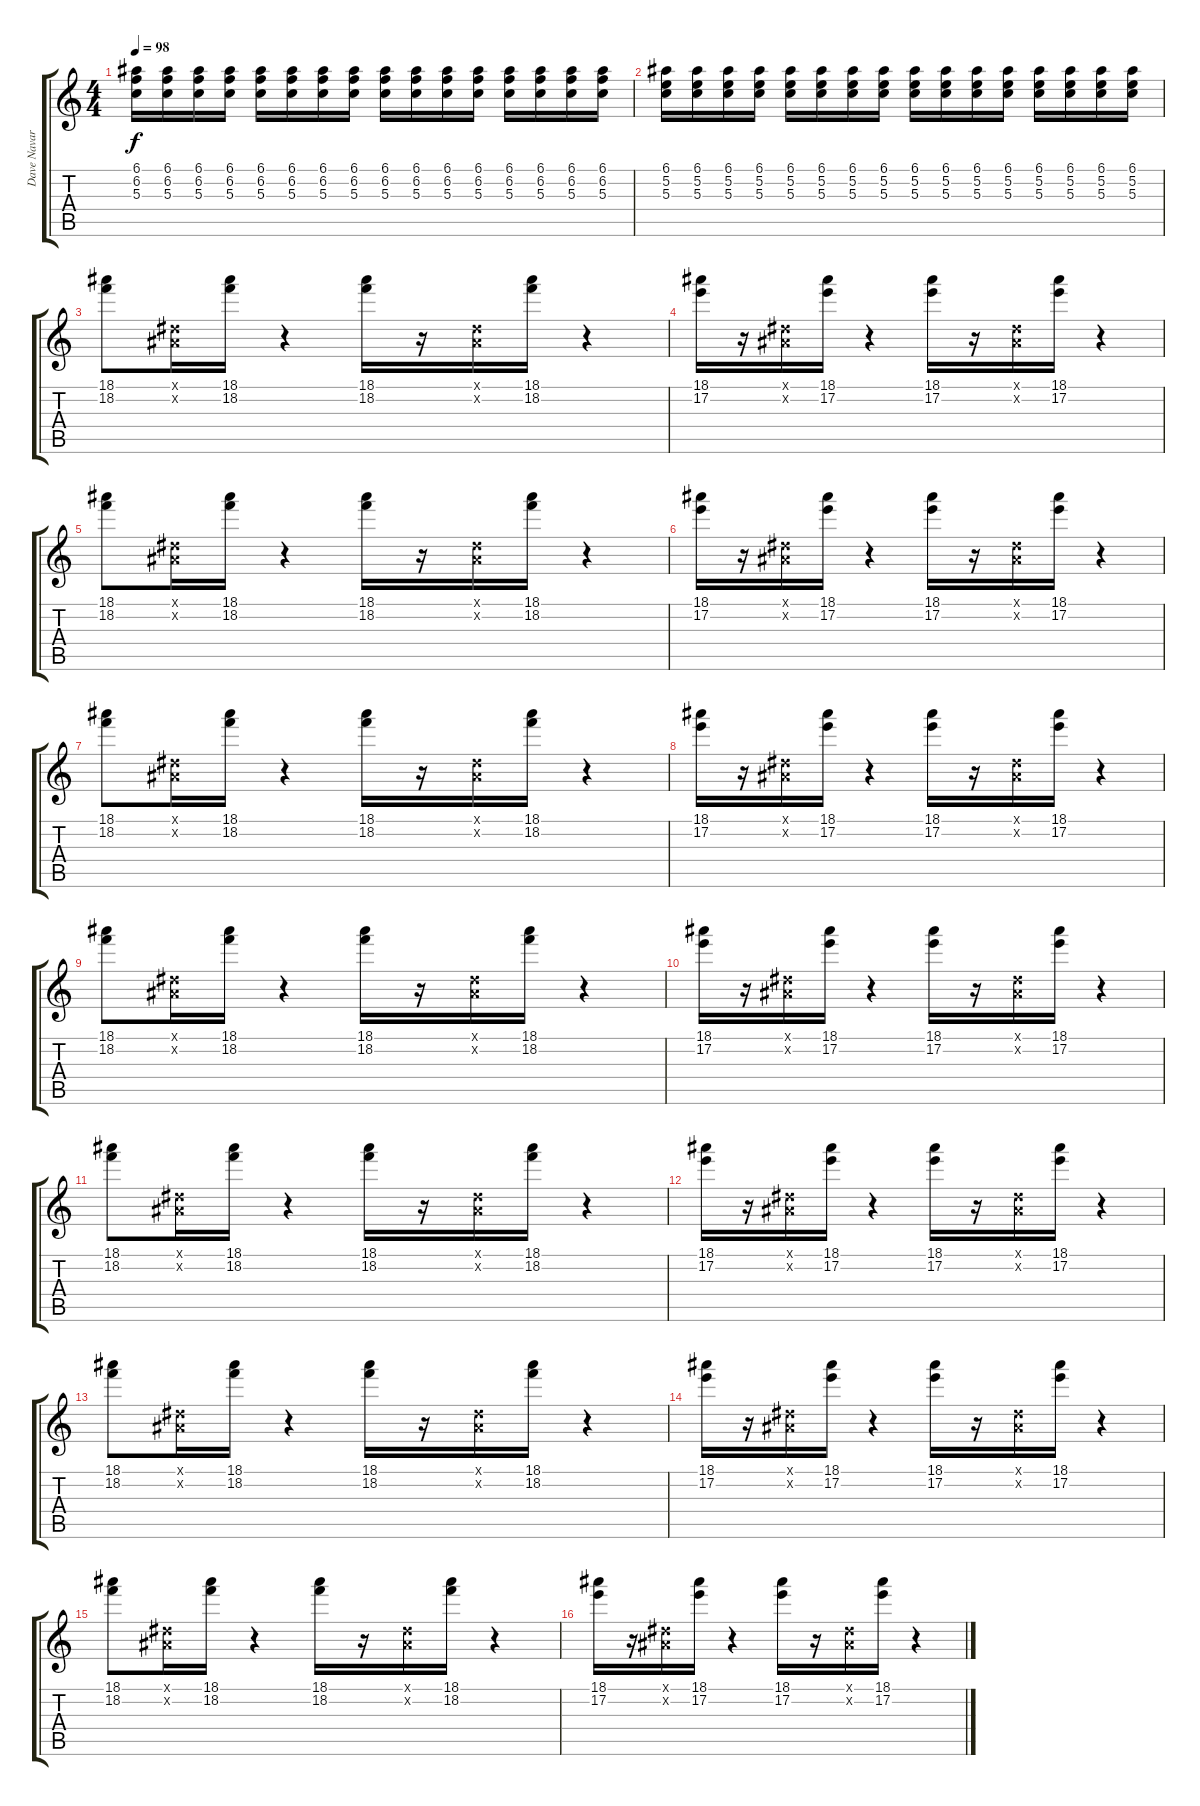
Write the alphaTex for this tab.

\track ("Dave Navarro" "Dave Navar") {instrument electricguitarclean}
\staff {score tabs}
\tuning (E4 B3 G3 D3 A2 E2) {hide}
\ts (4 4)
\tempo 98
\clef g2
\ks c
(6.1 6.2 5.3).16{dy f} (6.1 6.2 5.3).16 (6.1 6.2 5.3).16 (6.1 6.2 5.3).16 (6.1 6.2 5.3).16 (6.1 6.2 5.3).16 (6.1 6.2 5.3).16 (6.1 6.2 5.3).16 (6.1 6.2 5.3).16 (6.1 6.2 5.3).16 (6.1 6.2 5.3).16 (6.1 6.2 5.3).16 (6.1 6.2 5.3).16 (6.1 6.2 5.3).16 (6.1 6.2 5.3).16 (6.1 6.2 5.3).16 |
(6.1 5.2 5.3).16 (6.1 5.2 5.3).16 (6.1 5.2 5.3).16 (6.1 5.2 5.3).16 (6.1 5.2 5.3).16 (6.1 5.2 5.3).16 (6.1 5.2 5.3).16 (6.1 5.2 5.3).16 (6.1 5.2 5.3).16 (6.1 5.2 5.3).16 (6.1 5.2 5.3).16 (6.1 5.2 5.3).16 (6.1 5.2 5.3).16 (6.1 5.2 5.3).16 (6.1 5.2 5.3).16 (6.1 5.2 5.3).16 |
(18.1 18.2).8 (-1.1{x} -1.2{x}).16 (18.1 18.2).16 r.4 (18.1 18.2).16 r.16 (-1.1{x} -1.2{x}).16 (18.1 18.2).16 r.4 |
(18.1 17.2).16 r.16 (-1.1{x} -1.2{x}).16 (18.1 17.2).16 r.4 (18.1 17.2).16 r.16 (-1.1{x} -1.2{x}).16 (18.1 17.2).16 r.4 |
(18.1 18.2).8 (-1.1{x} -1.2{x}).16 (18.1 18.2).16 r.4 (18.1 18.2).16 r.16 (-1.1{x} -1.2{x}).16 (18.1 18.2).16 r.4 |
(18.1 17.2).16 r.16 (-1.1{x} -1.2{x}).16 (18.1 17.2).16 r.4 (18.1 17.2).16 r.16 (-1.1{x} -1.2{x}).16 (18.1 17.2).16 r.4 |
(18.1 18.2).8 (-1.1{x} -1.2{x}).16 (18.1 18.2).16 r.4 (18.1 18.2).16 r.16 (-1.1{x} -1.2{x}).16 (18.1 18.2).16 r.4 |
(18.1 17.2).16 r.16 (-1.1{x} -1.2{x}).16 (18.1 17.2).16 r.4 (18.1 17.2).16 r.16 (-1.1{x} -1.2{x}).16 (18.1 17.2).16 r.4 |
(18.1 18.2).8 (-1.1{x} -1.2{x}).16 (18.1 18.2).16 r.4 (18.1 18.2).16 r.16 (-1.1{x} -1.2{x}).16 (18.1 18.2).16 r.4 |
(18.1 17.2).16 r.16 (-1.1{x} -1.2{x}).16 (18.1 17.2).16 r.4 (18.1 17.2).16 r.16 (-1.1{x} -1.2{x}).16 (18.1 17.2).16 r.4 |
(18.1 18.2).8 (-1.1{x} -1.2{x}).16 (18.1 18.2).16 r.4 (18.1 18.2).16 r.16 (-1.1{x} -1.2{x}).16 (18.1 18.2).16 r.4 |
(18.1 17.2).16 r.16 (-1.1{x} -1.2{x}).16 (18.1 17.2).16 r.4 (18.1 17.2).16 r.16 (-1.1{x} -1.2{x}).16 (18.1 17.2).16 r.4 |
(18.1 18.2).8 (-1.1{x} -1.2{x}).16 (18.1 18.2).16 r.4 (18.1 18.2).16 r.16 (-1.1{x} -1.2{x}).16 (18.1 18.2).16 r.4 |
(18.1 17.2).16 r.16 (-1.1{x} -1.2{x}).16 (18.1 17.2).16 r.4 (18.1 17.2).16 r.16 (-1.1{x} -1.2{x}).16 (18.1 17.2).16 r.4 |
(18.1 18.2).8 (-1.1{x} -1.2{x}).16 (18.1 18.2).16 r.4 (18.1 18.2).16 r.16 (-1.1{x} -1.2{x}).16 (18.1 18.2).16 r.4 |
(18.1 17.2).16 r.16 (-1.1{x} -1.2{x}).16 (18.1 17.2).16 r.4 (18.1 17.2).16 r.16 (-1.1{x} -1.2{x}).16 (18.1 17.2).16 r.4
